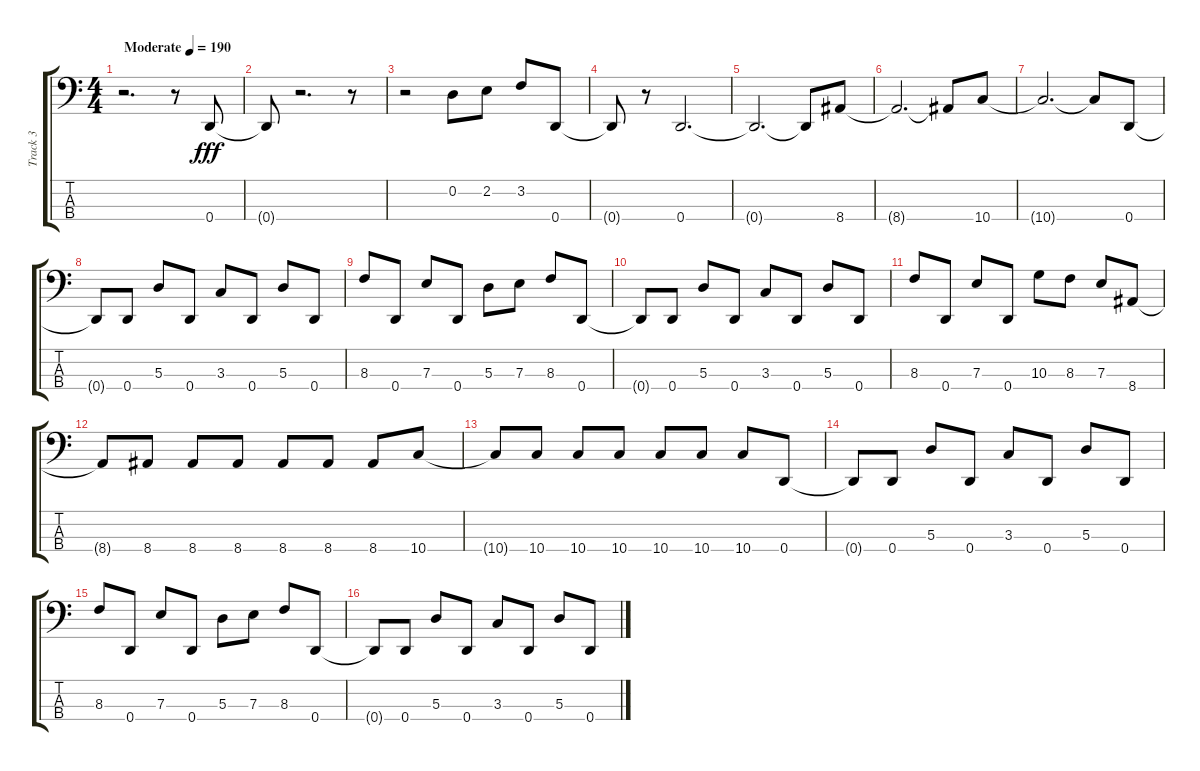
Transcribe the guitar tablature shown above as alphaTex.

\track ("Track 3" "Track 3") {instrument electricbassfinger}
\staff {score tabs}
\tuning (G2 D2 A1 D1) {hide}
\ts (4 4)
\tempo (190 "Moderate")
\clef f4
\ks c
r.2{d dy fff instrument electricbassfinger} r.8 0.4.8 |
0.4{t}.8 r.2{d} r.8 |
r.2 0.2.8 2.2.8 3.2.8 0.4.8 |
0.4{t}.8 r.8 0.4.2{d} |
0.4{t}.2{d} 0.4{t}.8 8.4.8 |
8.4{t}.2{d} 8.4{t}.8 10.4.8 |
10.4{t}.2{d} 10.4{t}.8 0.4.8 |
0.4{t}.8 0.4.8 5.3.8 0.4.8 3.3.8 0.4.8 5.3.8 0.4.8 |
8.3.8 0.4.8 7.3.8 0.4.8 5.3.8 7.3.8 8.3.8 0.4.8 |
0.4{t}.8 0.4.8 5.3.8 0.4.8 3.3.8 0.4.8 5.3.8 0.4.8 |
8.3.8 0.4.8 7.3.8 0.4.8 10.3.8 8.3.8 7.3.8 8.4.8 |
8.4{t}.8 8.4.8 8.4.8 8.4.8 8.4.8 8.4.8 8.4.8 10.4.8 |
10.4{t}.8 10.4.8 10.4.8 10.4.8 10.4.8 10.4.8 10.4.8 0.4.8 |
0.4{t}.8 0.4.8 5.3.8 0.4.8 3.3.8 0.4.8 5.3.8 0.4.8 |
8.3.8 0.4.8 7.3.8 0.4.8 5.3.8 7.3.8 8.3.8 0.4.8 |
0.4{t}.8 0.4.8 5.3.8 0.4.8 3.3.8 0.4.8 5.3.8 0.4.8
